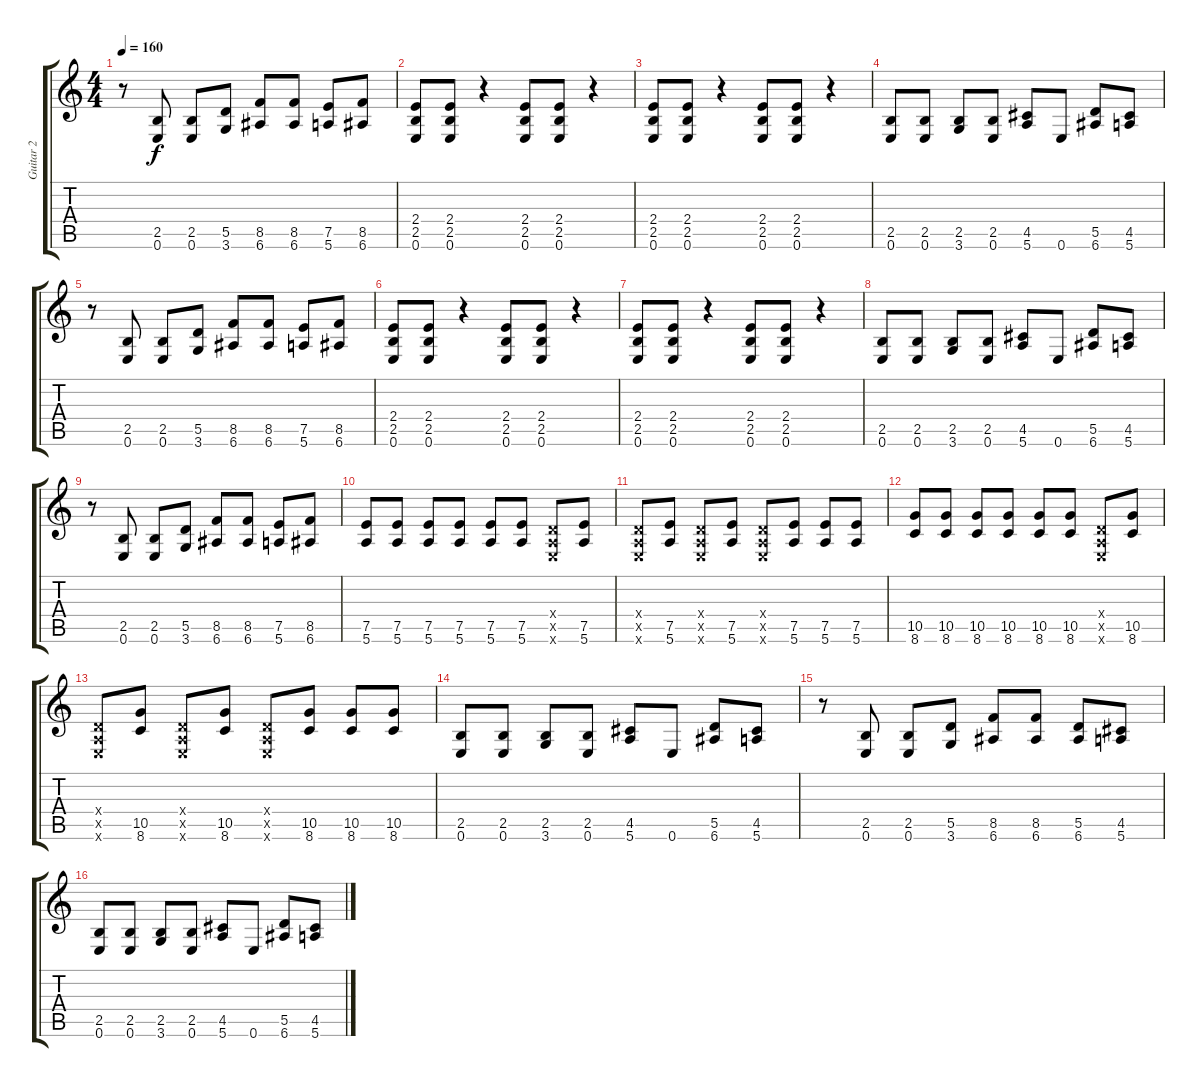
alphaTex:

\track ("Guitar 2" "Guitar 2") {instrument distortionguitar}
\staff {score tabs}
\tuning (E4 B3 G3 D3 A2 E2) {hide}
\ts (4 4)
\tempo 160
\clef g2
\ks c
r.8{dy f} (2.5 0.6).8 (2.5 0.6).8 (5.5 3.6).8 (8.5 6.6).8 (8.5 6.6).8 (7.5 5.6).8 (8.5 6.6).8 |
(2.4 2.5 0.6).8 (2.4 2.5 0.6).8 r.4 (2.4 2.5 0.6).8 (2.4 2.5 0.6).8 r.4 |
(2.4 2.5 0.6).8 (2.4 2.5 0.6).8 r.4 (2.4 2.5 0.6).8 (2.4 2.5 0.6).8 r.4 |
(2.5 0.6).8 (2.5 0.6).8 (2.5 3.6).8 (2.5 0.6).8 (4.5 5.6).8 0.6.8 (5.5 6.6).8 (4.5 5.6).8 |
r.8 (2.5 0.6).8 (2.5 0.6).8 (5.5 3.6).8 (8.5 6.6).8 (8.5 6.6).8 (7.5 5.6).8 (8.5 6.6).8 |
(2.4 2.5 0.6).8 (2.4 2.5 0.6).8 r.4 (2.4 2.5 0.6).8 (2.4 2.5 0.6).8 r.4 |
(2.4 2.5 0.6).8 (2.4 2.5 0.6).8 r.4 (2.4 2.5 0.6).8 (2.4 2.5 0.6).8 r.4 |
(2.5 0.6).8 (2.5 0.6).8 (2.5 3.6).8 (2.5 0.6).8 (4.5 5.6).8 0.6.8 (5.5 6.6).8 (4.5 5.6).8 |
r.8 (2.5 0.6).8 (2.5 0.6).8 (5.5 3.6).8 (8.5 6.6).8 (8.5 6.6).8 (7.5 5.6).8 (8.5 6.6).8 |
(7.5 5.6).8 (7.5 5.6).8 (7.5 5.6).8 (7.5 5.6).8 (7.5 5.6).8 (7.5 5.6).8 (0.4{x} 0.5{x} 0.6{x}).8 (7.5 5.6).8 |
(0.4{x} 0.5{x} 0.6{x}).8 (7.5 5.6).8 (0.4{x} 0.5{x} 0.6{x}).8 (7.5 5.6).8 (0.4{x} 0.5{x} 0.6{x}).8 (7.5 5.6).8 (7.5 5.6).8 (7.5 5.6).8 |
(10.5 8.6).8 (10.5 8.6).8 (10.5 8.6).8 (10.5 8.6).8 (10.5 8.6).8 (10.5 8.6).8 (0.4{x} 0.5{x} 0.6{x}).8 (10.5 8.6).8 |
(0.4{x} 0.5{x} 0.6{x}).8 (10.5 8.6).8 (0.4{x} 0.5{x} 0.6{x}).8 (10.5 8.6).8 (0.4{x} 0.5{x} 0.6{x}).8 (10.5 8.6).8 (10.5 8.6).8 (10.5 8.6).8 |
(2.5 0.6).8 (2.5 0.6).8 (2.5 3.6).8 (2.5 0.6).8 (4.5 5.6).8 0.6.8 (5.5 6.6).8 (4.5 5.6).8 |
r.8 (2.5 0.6).8 (2.5 0.6).8 (5.5 3.6).8 (8.5 6.6).8 (8.5 6.6).8 (5.5 6.6).8 (4.5 5.6).8 |
(2.5 0.6).8 (2.5 0.6).8 (2.5 3.6).8 (2.5 0.6).8 (4.5 5.6).8 0.6.8 (5.5 6.6).8 (4.5 5.6).8
